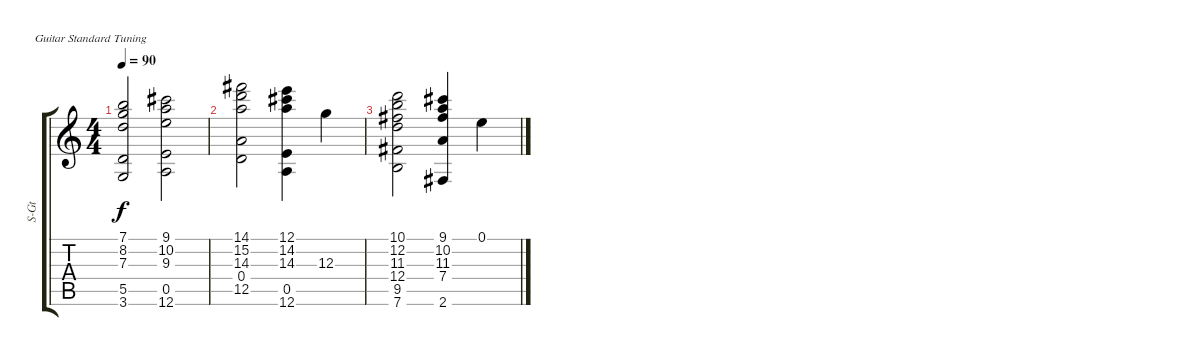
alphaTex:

\bracketExtendMode groupsimilarinstruments
\track ("Violin" "S-Gt") {instrument violin}
\staff {score tabs}
\tuning (E4 B3 G3 D3 A2 E2)
\displaytranspose 12
\ts (4 4)
\beaming (8 2 2 2 2)
\tempo 90
\clef g2
\ks c
(7.1 8.2 7.3 5.5 3.6).2{dy f instrument violin} (9.1{acc #} 10.2 9.3 0.5 12.6).2 |
(14.1{acc #} 15.2 14.3 0.4 12.5).2 (12.1 14.2{acc #} 14.3 0.5 12.6).4 12.3.4 |
(10.1 12.2 11.3{acc #} 12.4 9.5{acc #} 7.6).2 (9.1{acc #} 10.2 11.3{acc #} 7.4 2.6{acc #}).4 0.1.4
